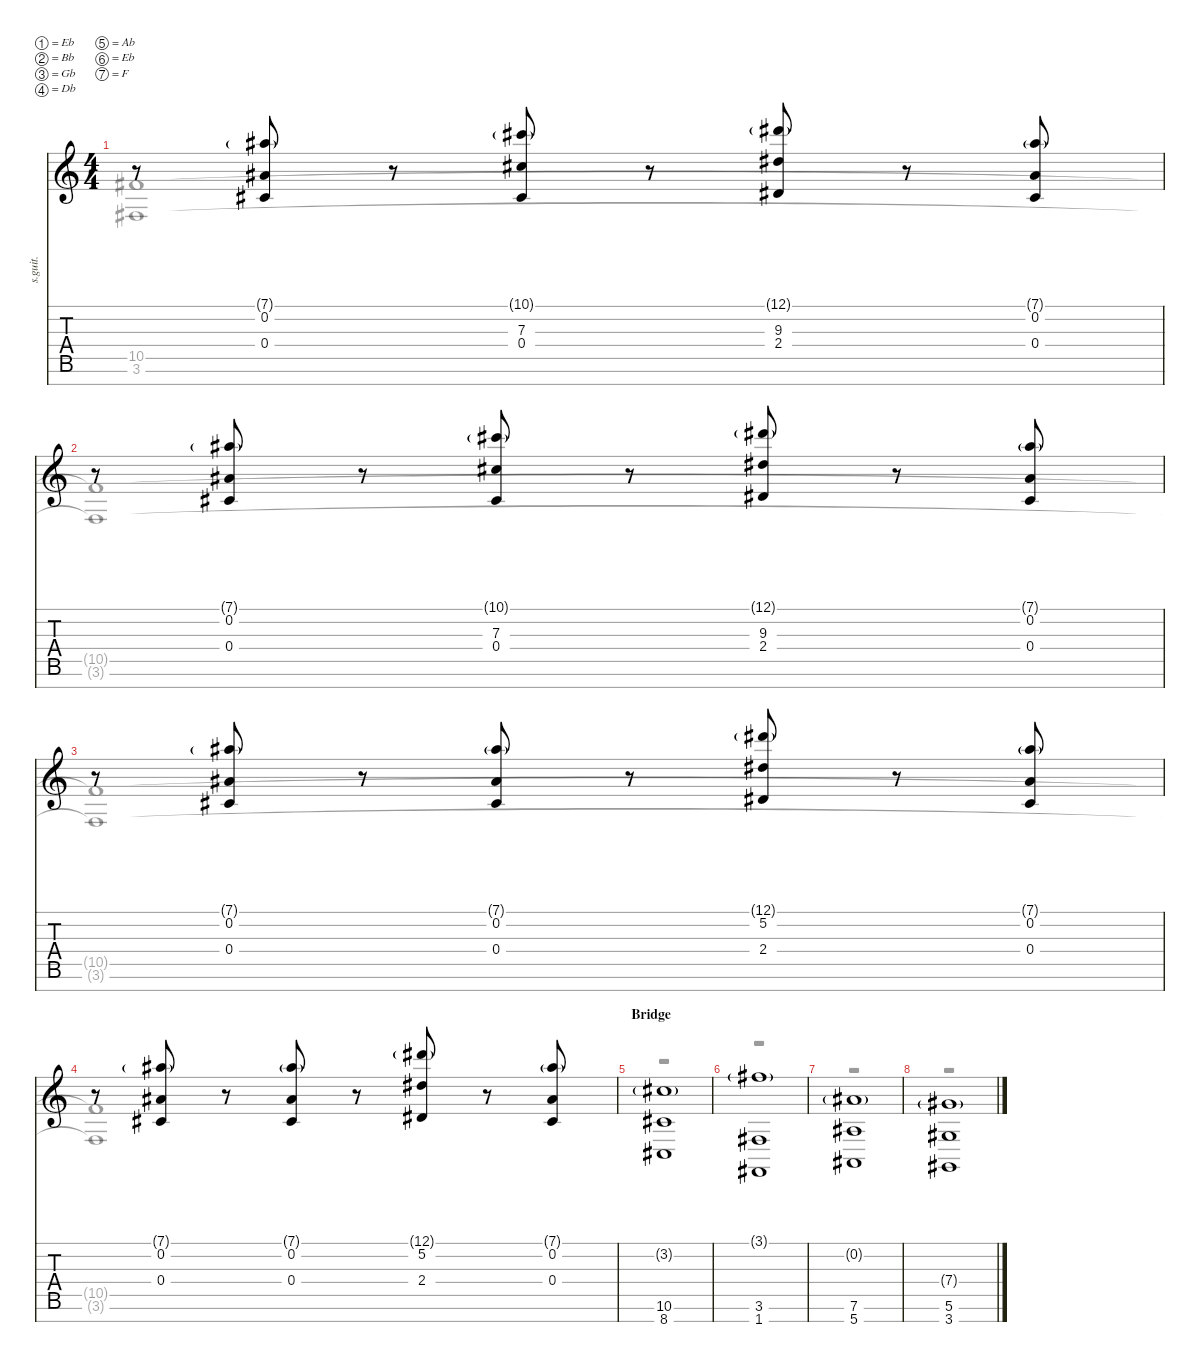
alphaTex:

\defaultSystemsLayout 4
\hideDynamics
\bracketExtendMode nobrackets
\track ("Brandon Flowers - Synthesizer 1" "s.guit.") {instrument lead2sawtooth}
\staff {score tabs}
\tuning (Eb4 Bb3 Gb3 Db3 Ab2 Eb2 F1)
\displaytranspose 12
\voice
\ts (4 4)
\tempo (148 hide)
\clef g2
\ks c
r.8{dy f} (7.1{g acc #} 0.2{acc #} 0.4{acc #}).8{lyrics (0 "") lyrics (1 "") lyrics (2 "") lyrics (3 "") lyrics (4 "")} r.8 (10.1{g acc #} 7.3{acc #} 0.4{acc #}).8{lyrics (0 "") lyrics (1 "") lyrics (2 "") lyrics (3 "") lyrics (4 "")} r.8 (12.1{g acc #} 9.3{acc #} 2.4{acc #}).8{lyrics (0 "") lyrics (1 "") lyrics (2 "") lyrics (3 "") lyrics (4 "")} r.8 (7.1{g acc #} 0.2{acc #} 0.4{acc #}).8{lyrics (0 "") lyrics (1 "") lyrics (2 "") lyrics (3 "") lyrics (4 "")} |
r.8 (7.1{g acc #} 0.2{acc #} 0.4{acc #}).8{lyrics (0 "") lyrics (1 "") lyrics (2 "") lyrics (3 "") lyrics (4 "")} r.8 (10.1{g acc #} 7.3{acc #} 0.4{acc #}).8{lyrics (0 "") lyrics (1 "") lyrics (2 "") lyrics (3 "") lyrics (4 "")} r.8 (12.1{g acc #} 9.3{acc #} 2.4{acc #}).8{lyrics (0 "") lyrics (1 "") lyrics (2 "") lyrics (3 "") lyrics (4 "")} r.8 (7.1{g acc #} 0.2{acc #} 0.4{acc #}).8{lyrics (0 "") lyrics (1 "") lyrics (2 "") lyrics (3 "") lyrics (4 "")} |
r.8 (7.1{g acc #} 0.2{acc #} 0.4{acc #}).8{lyrics (0 "") lyrics (1 "") lyrics (2 "") lyrics (3 "") lyrics (4 "")} r.8 (7.1{g acc #} 0.2{acc #} 0.4{acc #}).8{lyrics (0 "") lyrics (1 "") lyrics (2 "") lyrics (3 "") lyrics (4 "")} r.8 (12.1{g acc #} 5.2{acc #} 2.4{acc #}).8{lyrics (0 "") lyrics (1 "") lyrics (2 "") lyrics (3 "") lyrics (4 "")} r.8 (7.1{g acc #} 0.2{acc #} 0.4{acc #}).8{lyrics (0 "") lyrics (1 "") lyrics (2 "") lyrics (3 "") lyrics (4 "")} |
r.8 (7.1{g acc #} 0.2{acc #} 0.4{acc #}).8{lyrics (0 "") lyrics (1 "") lyrics (2 "") lyrics (3 "") lyrics (4 "")} r.8 (7.1{g acc #} 0.2{acc #} 0.4{acc #}).8{lyrics (0 "") lyrics (1 "") lyrics (2 "") lyrics (3 "") lyrics (4 "")} r.8 (12.1{g acc #} 5.2{acc #} 2.4{acc #}).8{lyrics (0 "") lyrics (1 "") lyrics (2 "") lyrics (3 "") lyrics (4 "")} r.8 (7.1{g acc #} 0.2{acc #} 0.4{acc #}).8{lyrics (0 "") lyrics (1 "") lyrics (2 "") lyrics (3 "") lyrics (4 "")} |
\section ("" "Bridge")
(3.2{g acc #} 10.6{acc #} 8.7{acc #}).1{lyrics (0 "") lyrics (1 "") lyrics (2 "") lyrics (3 "") lyrics (4 "")} |
(3.1{g acc #} 3.6{acc #} 1.7{acc #}).1{lyrics (0 "") lyrics (1 "") lyrics (2 "") lyrics (3 "") lyrics (4 "")} |
(0.2{g acc #} 7.6{acc #} 5.7{acc #}).1{lyrics (0 "") lyrics (1 "") lyrics (2 "") lyrics (3 "") lyrics (4 "")} |
(7.4{g acc #} 5.6{acc #} 3.7{acc #}).1{lyrics (0 "") lyrics (1 "") lyrics (2 "") lyrics (3 "") lyrics (4 "")}
\voice
\clef g2
\ottava regular
\simile none
\ks c
(10.5{acc #} 3.6{acc #}).1{lyrics (0 "") lyrics (1 "") lyrics (2 "") lyrics (3 "") lyrics (4 "") dy f} |
(10.5{t acc #} 3.6{t acc #}).1{lyrics (0 "") lyrics (1 "") lyrics (2 "") lyrics (3 "") lyrics (4 "")} |
(10.5{t acc #} 3.6{t acc #}).1{lyrics (0 "") lyrics (1 "") lyrics (2 "") lyrics (3 "") lyrics (4 "")} |
(10.5{t acc #} 3.6{t acc #}).1{lyrics (0 "") lyrics (1 "") lyrics (2 "") lyrics (3 "") lyrics (4 "")} |
r.1 |
r.1 |
r.1 |
r.1
